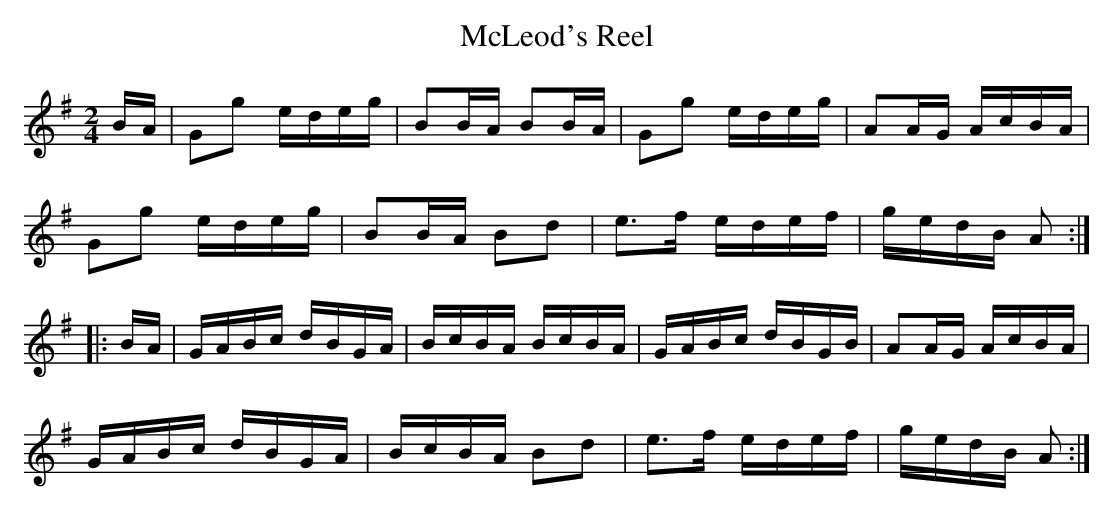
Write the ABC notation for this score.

X:1
T:McLeod's Reel
M:2/4
L:1/8
K:G
B/A/|Gg e/d/e/g/|BB/A/ BB/A/|Gg e/d/e/g/|AA/G/ A/c/B/A/|
Gg e/d/e/g/|BB/A/ Bd|e>f e/d/e/f/|g/e/d/B/ A:|
|:B/A/|G/A/B/c/ d/B/G/A/|B/c/B/A/ B/c/B/A/|G/A/B/c/ d/B/G/B/|AA/G/ A/c/B/A/|
G/A/B/c/ d/B/G/A/|B/c/B/A/ Bd|e>f e/d/e/f/|g/e/d/B/ A:|]
